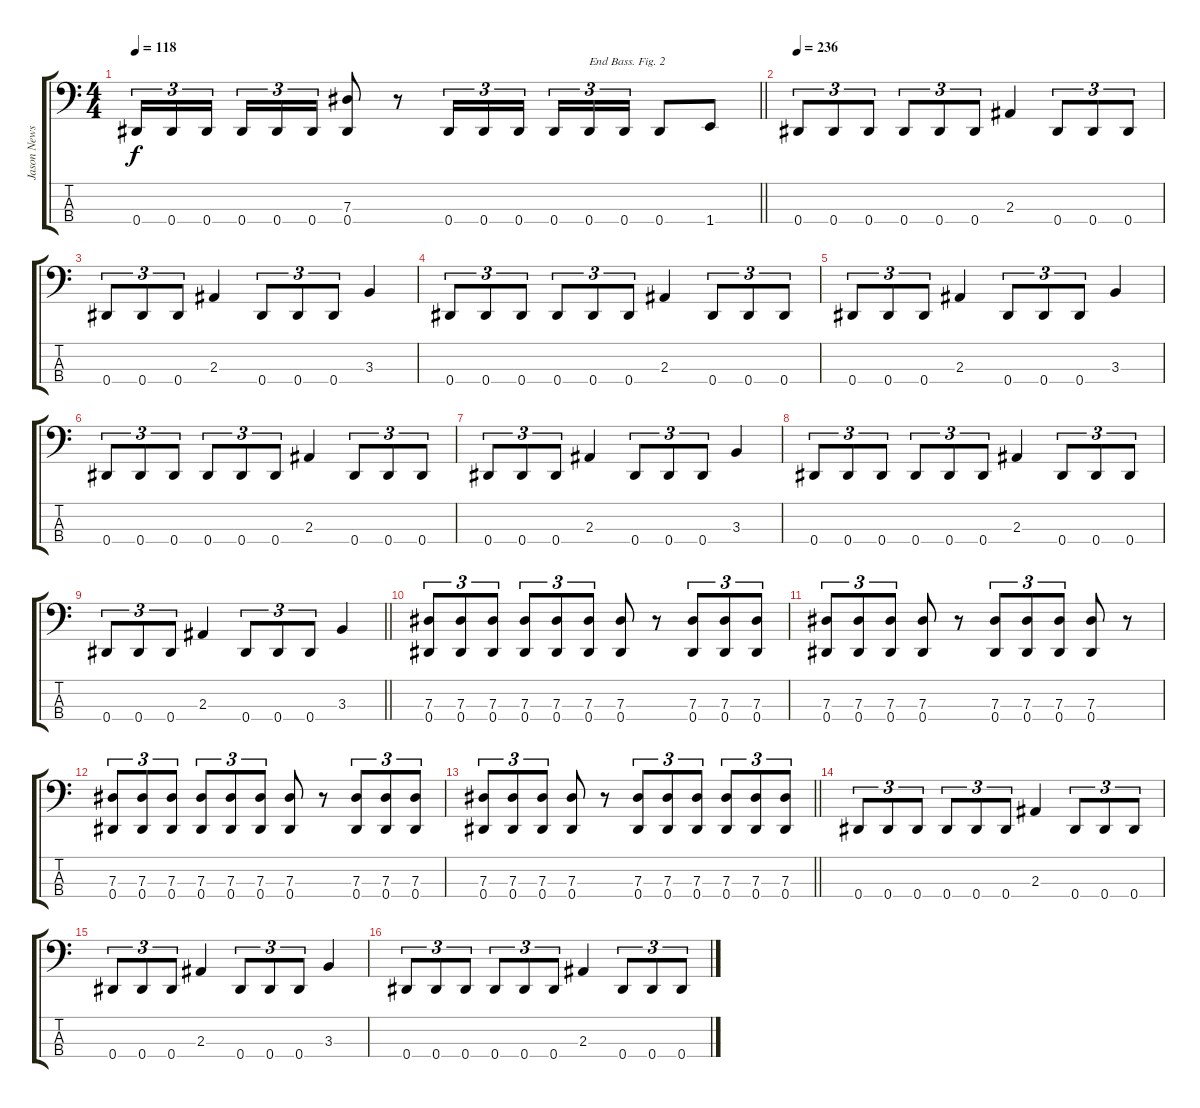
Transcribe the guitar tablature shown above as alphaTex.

\track ("Jason Newstead" "Jason News") {instrument electricbasspick}
\staff {score tabs}
\tuning (Gb2 Db2 Ab1 Eb1) {hide}
\ts (4 4)
\tempo 118
\clef f4
\barLineRight lightlight
\ks c
0.4.16{tu (3 2) dy f} 0.4.16{tu (3 2)} 0.4.16{tu (3 2) beam splitsecondary} 0.4.16{tu (3 2)} 0.4.16{tu (3 2)} 0.4.16{tu (3 2)} (7.3 0.4).8 r.8 0.4.16{tu (3 2)} 0.4.16{tu (3 2)} 0.4.16{tu (3 2) beam splitsecondary} 0.4.16{tu (3 2)} 0.4.16{tu (3 2) txt "End Bass. Fig. 2"} 0.4.16{tu (3 2)} 0.4.8 1.4.8 |
\tempo 236
0.4.8{tu (3 2)} 0.4.8{tu (3 2)} 0.4.8{tu (3 2)} 0.4.8{tu (3 2)} 0.4.8{tu (3 2)} 0.4.8{tu (3 2)} 2.3.4 0.4.8{tu (3 2)} 0.4.8{tu (3 2)} 0.4.8{tu (3 2)} |
0.4.8{tu (3 2)} 0.4.8{tu (3 2)} 0.4.8{tu (3 2)} 2.3.4 0.4.8{tu (3 2)} 0.4.8{tu (3 2)} 0.4.8{tu (3 2)} 3.3.4 |
0.4.8{tu (3 2)} 0.4.8{tu (3 2)} 0.4.8{tu (3 2)} 0.4.8{tu (3 2)} 0.4.8{tu (3 2)} 0.4.8{tu (3 2)} 2.3.4 0.4.8{tu (3 2)} 0.4.8{tu (3 2)} 0.4.8{tu (3 2)} |
0.4.8{tu (3 2)} 0.4.8{tu (3 2)} 0.4.8{tu (3 2)} 2.3.4 0.4.8{tu (3 2)} 0.4.8{tu (3 2)} 0.4.8{tu (3 2)} 3.3.4 |
0.4.8{tu (3 2)} 0.4.8{tu (3 2)} 0.4.8{tu (3 2)} 0.4.8{tu (3 2)} 0.4.8{tu (3 2)} 0.4.8{tu (3 2)} 2.3.4 0.4.8{tu (3 2)} 0.4.8{tu (3 2)} 0.4.8{tu (3 2)} |
0.4.8{tu (3 2)} 0.4.8{tu (3 2)} 0.4.8{tu (3 2)} 2.3.4 0.4.8{tu (3 2)} 0.4.8{tu (3 2)} 0.4.8{tu (3 2)} 3.3.4 |
0.4.8{tu (3 2)} 0.4.8{tu (3 2)} 0.4.8{tu (3 2)} 0.4.8{tu (3 2)} 0.4.8{tu (3 2)} 0.4.8{tu (3 2)} 2.3.4 0.4.8{tu (3 2)} 0.4.8{tu (3 2)} 0.4.8{tu (3 2)} |
\barLineRight lightlight
0.4.8{tu (3 2)} 0.4.8{tu (3 2)} 0.4.8{tu (3 2)} 2.3.4 0.4.8{tu (3 2)} 0.4.8{tu (3 2)} 0.4.8{tu (3 2)} 3.3.4 |
(7.3 0.4).8{tu (3 2)} (7.3 0.4).8{tu (3 2)} (7.3 0.4).8{tu (3 2)} (7.3 0.4).8{tu (3 2)} (7.3 0.4).8{tu (3 2)} (7.3 0.4).8{tu (3 2)} (7.3 0.4).8 r.8 (7.3 0.4).8{tu (3 2)} (7.3 0.4).8{tu (3 2)} (7.3 0.4).8{tu (3 2)} |
(7.3 0.4).8{tu (3 2)} (7.3 0.4).8{tu (3 2)} (7.3 0.4).8{tu (3 2)} (7.3 0.4).8 r.8 (7.3 0.4).8{tu (3 2)} (7.3 0.4).8{tu (3 2)} (7.3 0.4).8{tu (3 2)} (7.3 0.4).8 r.8 |
(7.3 0.4).8{tu (3 2)} (7.3 0.4).8{tu (3 2)} (7.3 0.4).8{tu (3 2)} (7.3 0.4).8{tu (3 2)} (7.3 0.4).8{tu (3 2)} (7.3 0.4).8{tu (3 2)} (7.3 0.4).8 r.8 (7.3 0.4).8{tu (3 2)} (7.3 0.4).8{tu (3 2)} (7.3 0.4).8{tu (3 2)} |
\barLineRight lightlight
(7.3 0.4).8{tu (3 2)} (7.3 0.4).8{tu (3 2)} (7.3 0.4).8{tu (3 2)} (7.3 0.4).8 r.8 (7.3 0.4).8{tu (3 2)} (7.3 0.4).8{tu (3 2)} (7.3 0.4).8{tu (3 2)} (7.3 0.4).8{tu (3 2)} (7.3 0.4).8{tu (3 2)} (7.3 0.4).8{tu (3 2)} |
0.4.8{tu (3 2)} 0.4.8{tu (3 2)} 0.4.8{tu (3 2)} 0.4.8{tu (3 2)} 0.4.8{tu (3 2)} 0.4.8{tu (3 2)} 2.3.4 0.4.8{tu (3 2)} 0.4.8{tu (3 2)} 0.4.8{tu (3 2)} |
0.4.8{tu (3 2)} 0.4.8{tu (3 2)} 0.4.8{tu (3 2)} 2.3.4 0.4.8{tu (3 2)} 0.4.8{tu (3 2)} 0.4.8{tu (3 2)} 3.3.4 |
0.4.8{tu (3 2)} 0.4.8{tu (3 2)} 0.4.8{tu (3 2)} 0.4.8{tu (3 2)} 0.4.8{tu (3 2)} 0.4.8{tu (3 2)} 2.3.4 0.4.8{tu (3 2)} 0.4.8{tu (3 2)} 0.4.8{tu (3 2)}
